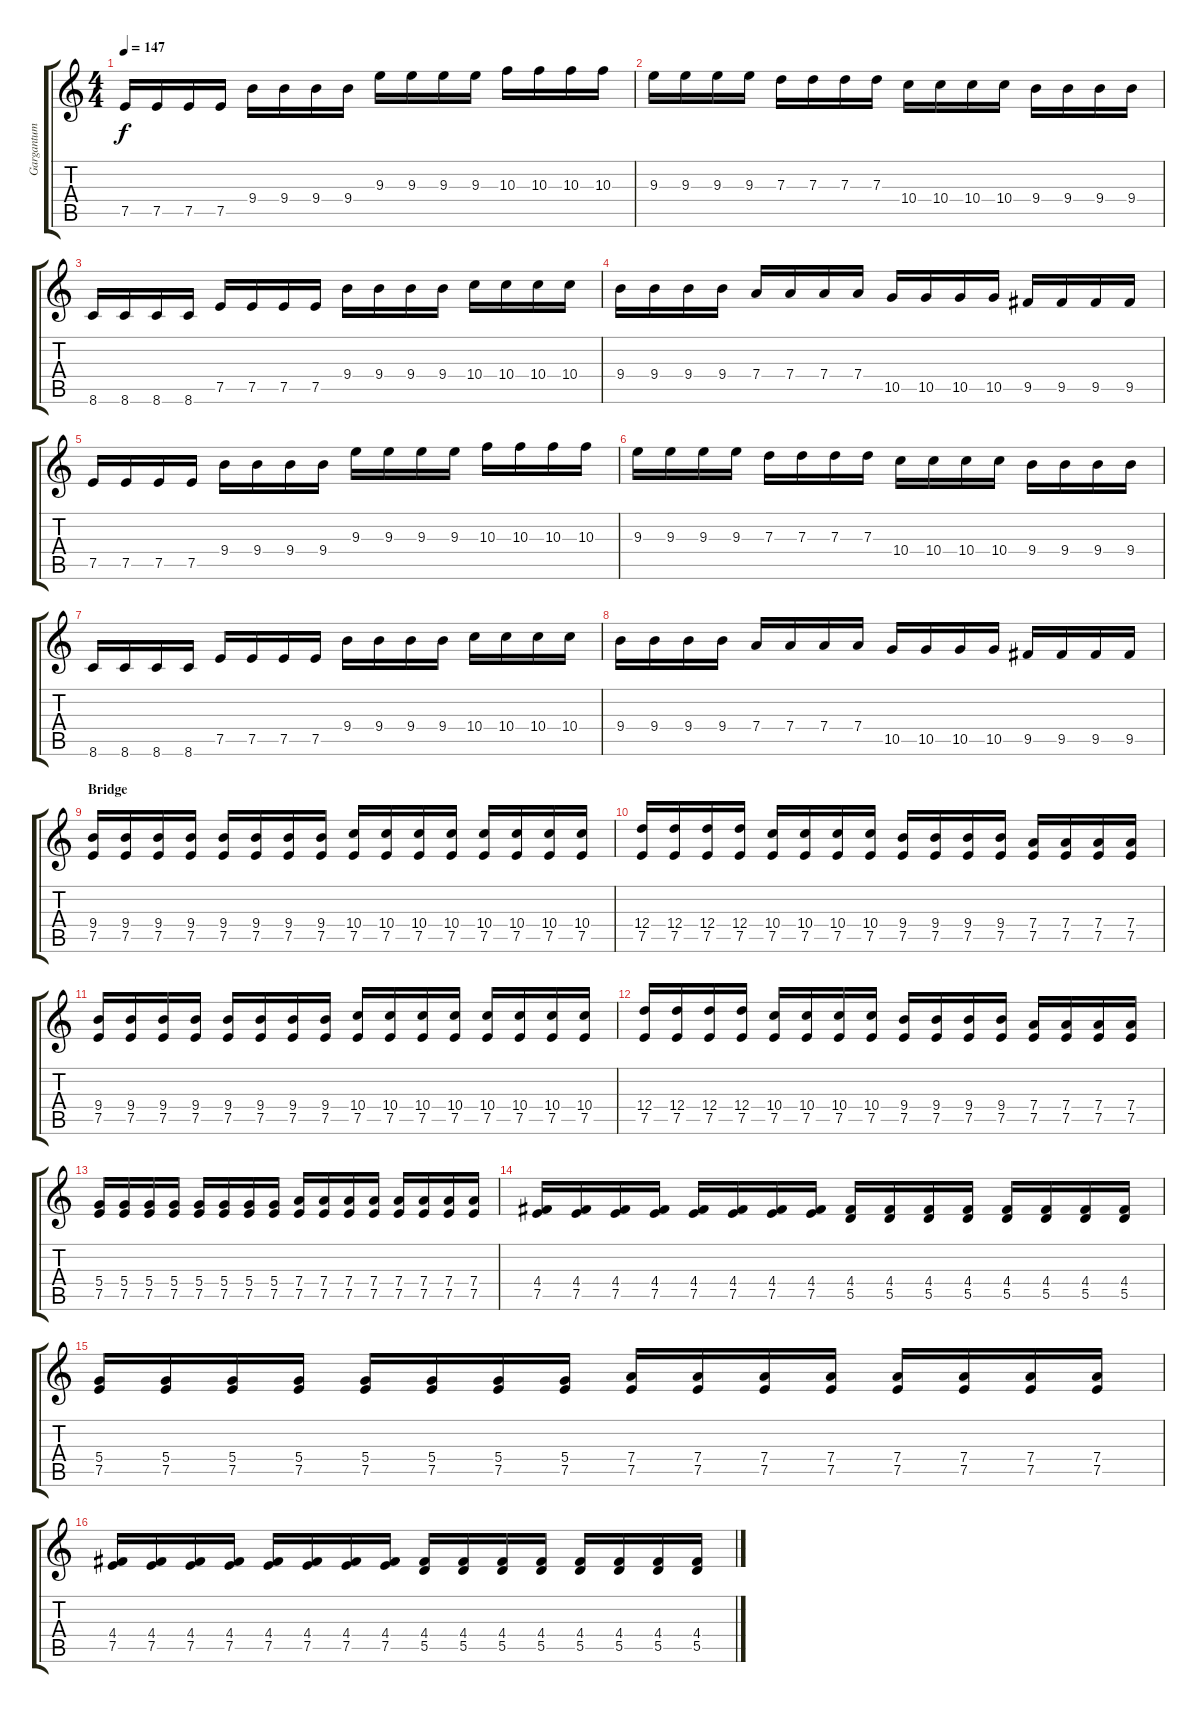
\track ("Gargantum" "Gargantum") {instrument overdrivenguitar}
\staff {score tabs}
\tuning (E4 B3 G3 D3 A2 E2) {hide}
\ts (4 4)
\tempo 147
\clef g2
\ks c
7.5.16{dy f} 7.5.16 7.5.16 7.5.16 9.4.16 9.4.16 9.4.16 9.4.16 9.3.16 9.3.16 9.3.16 9.3.16 10.3.16 10.3.16 10.3.16 10.3.16 |
9.3.16 9.3.16 9.3.16 9.3.16 7.3.16 7.3.16 7.3.16 7.3.16 10.4.16 10.4.16 10.4.16 10.4.16 9.4.16 9.4.16 9.4.16 9.4.16 |
8.6.16 8.6.16 8.6.16 8.6.16 7.5.16 7.5.16 7.5.16 7.5.16 9.4.16 9.4.16 9.4.16 9.4.16 10.4.16 10.4.16 10.4.16 10.4.16 |
9.4.16 9.4.16 9.4.16 9.4.16 7.4.16 7.4.16 7.4.16 7.4.16 10.5.16 10.5.16 10.5.16 10.5.16 9.5.16 9.5.16 9.5.16 9.5.16 |
7.5.16 7.5.16 7.5.16 7.5.16 9.4.16 9.4.16 9.4.16 9.4.16 9.3.16 9.3.16 9.3.16 9.3.16 10.3.16 10.3.16 10.3.16 10.3.16 |
9.3.16 9.3.16 9.3.16 9.3.16 7.3.16 7.3.16 7.3.16 7.3.16 10.4.16 10.4.16 10.4.16 10.4.16 9.4.16 9.4.16 9.4.16 9.4.16 |
8.6.16 8.6.16 8.6.16 8.6.16 7.5.16 7.5.16 7.5.16 7.5.16 9.4.16 9.4.16 9.4.16 9.4.16 10.4.16 10.4.16 10.4.16 10.4.16 |
9.4.16 9.4.16 9.4.16 9.4.16 7.4.16 7.4.16 7.4.16 7.4.16 10.5.16 10.5.16 10.5.16 10.5.16 9.5.16 9.5.16 9.5.16 9.5.16 |
\section ("" "Bridge")
(9.4 7.5).16 (9.4 7.5).16 (9.4 7.5).16 (9.4 7.5).16 (9.4 7.5).16 (9.4 7.5).16 (9.4 7.5).16 (9.4 7.5).16 (10.4 7.5).16 (10.4 7.5).16 (10.4 7.5).16 (10.4 7.5).16 (10.4 7.5).16 (10.4 7.5).16 (10.4 7.5).16 (10.4 7.5).16 |
(12.4 7.5).16 (12.4 7.5).16 (12.4 7.5).16 (12.4 7.5).16 (10.4 7.5).16 (10.4 7.5).16 (10.4 7.5).16 (10.4 7.5).16 (9.4 7.5).16 (9.4 7.5).16 (9.4 7.5).16 (9.4 7.5).16 (7.4 7.5).16 (7.4 7.5).16 (7.4 7.5).16 (7.4 7.5).16 |
(9.4 7.5).16 (9.4 7.5).16 (9.4 7.5).16 (9.4 7.5).16 (9.4 7.5).16 (9.4 7.5).16 (9.4 7.5).16 (9.4 7.5).16 (10.4 7.5).16 (10.4 7.5).16 (10.4 7.5).16 (10.4 7.5).16 (10.4 7.5).16 (10.4 7.5).16 (10.4 7.5).16 (10.4 7.5).16 |
(12.4 7.5).16 (12.4 7.5).16 (12.4 7.5).16 (12.4 7.5).16 (10.4 7.5).16 (10.4 7.5).16 (10.4 7.5).16 (10.4 7.5).16 (9.4 7.5).16 (9.4 7.5).16 (9.4 7.5).16 (9.4 7.5).16 (7.4 7.5).16 (7.4 7.5).16 (7.4 7.5).16 (7.4 7.5).16 |
(5.4 7.5).16 (5.4 7.5).16 (5.4 7.5).16 (5.4 7.5).16 (5.4 7.5).16 (5.4 7.5).16 (5.4 7.5).16 (5.4 7.5).16 (7.4 7.5).16 (7.4 7.5).16 (7.4 7.5).16 (7.4 7.5).16 (7.4 7.5).16 (7.4 7.5).16 (7.4 7.5).16 (7.4 7.5).16 |
(4.4 7.5).16 (4.4 7.5).16 (4.4 7.5).16 (4.4 7.5).16 (4.4 7.5).16 (4.4 7.5).16 (4.4 7.5).16 (4.4 7.5).16 (4.4 5.5).16 (4.4 5.5).16 (4.4 5.5).16 (4.4 5.5).16 (4.4 5.5).16 (4.4 5.5).16 (4.4 5.5).16 (4.4 5.5).16 |
(5.4 7.5).16 (5.4 7.5).16 (5.4 7.5).16 (5.4 7.5).16 (5.4 7.5).16 (5.4 7.5).16 (5.4 7.5).16 (5.4 7.5).16 (7.4 7.5).16 (7.4 7.5).16 (7.4 7.5).16 (7.4 7.5).16 (7.4 7.5).16 (7.4 7.5).16 (7.4 7.5).16 (7.4 7.5).16 |
(4.4 7.5).16 (4.4 7.5).16 (4.4 7.5).16 (4.4 7.5).16 (4.4 7.5).16 (4.4 7.5).16 (4.4 7.5).16 (4.4 7.5).16 (4.4 5.5).16 (4.4 5.5).16 (4.4 5.5).16 (4.4 5.5).16 (4.4 5.5).16 (4.4 5.5).16 (4.4 5.5).16 (4.4 5.5).16
